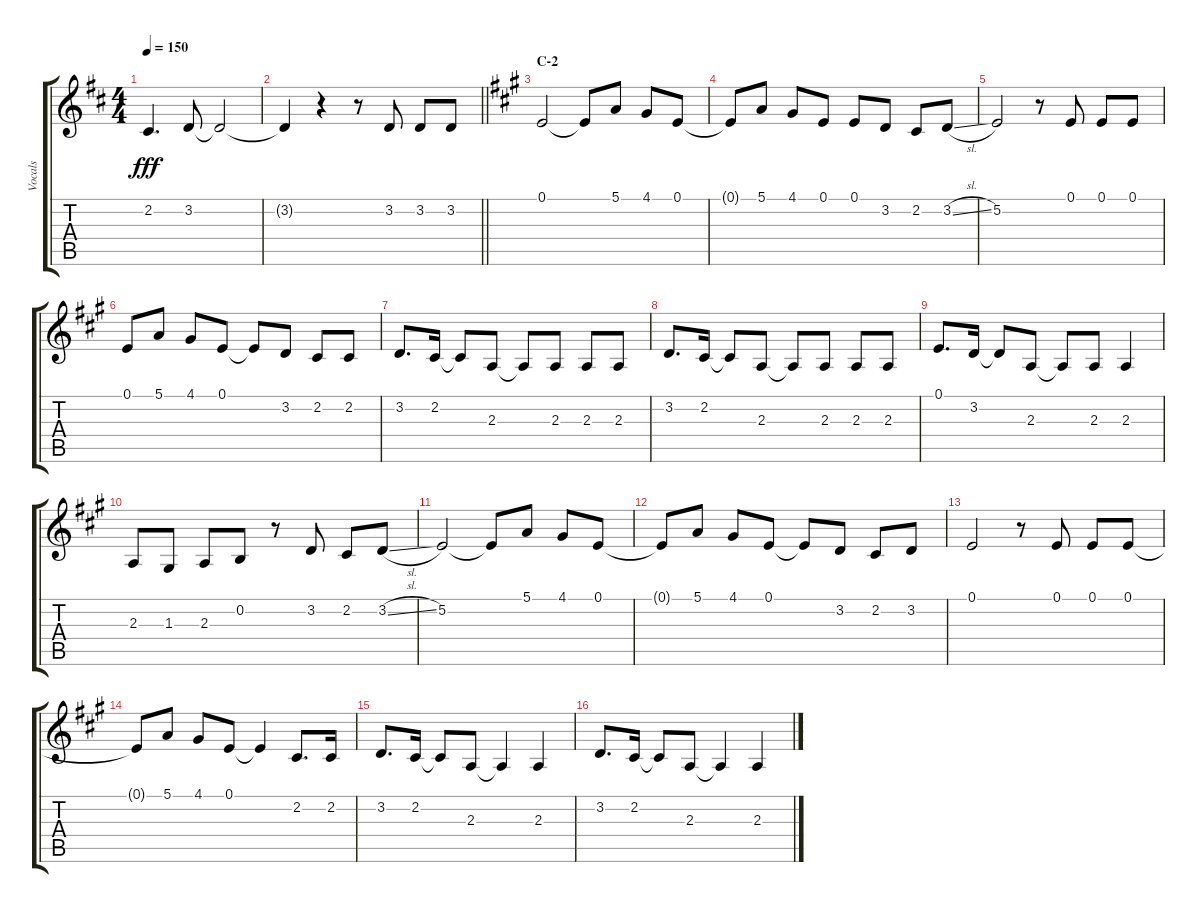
\track ("Vocals" "Vocals") {instrument voiceoohs}
\staff {score tabs}
\tuning (E4 B3 G3 D3 A2 E2) {hide}
\ts (4 4)
\tempo 150
\clef g2
\ks d
2.2.4{d dy fff} 3.2.8 3.2{t}.2 |
\barLineRight lightlight
3.2{t}.4 r.4 r.8 3.2.8 3.2.8 3.2.8 |
\section ("" "C-2")
\ks a
0.1.2 0.1{t}.8 5.1.8 4.1.8 0.1.8 |
0.1{t}.8 5.1.8 4.1.8 0.1.8 0.1.8 3.2.8 2.2.8 3.2{sl}.8 |
5.2.2 r.8 0.1.8 0.1.8 0.1.8 |
0.1.8 5.1.8 4.1.8 0.1.8 0.1{t}.8 3.2.8 2.2.8 2.2.8 |
3.2.8{d} 2.2.16 2.2{t}.8 2.3.8 2.3{t}.8 2.3.8 2.3.8 2.3.8 |
3.2.8{d} 2.2.16 2.2{t}.8 2.3.8 2.3{t}.8 2.3.8 2.3.8 2.3.8 |
0.1.8{d} 3.2.16 3.2{t}.8 2.3.8 2.3{t}.8 2.3.8 2.3.4 |
2.3.8 1.3.8 2.3.8 0.2.8 r.8 3.2.8 2.2.8 3.2{sl}.8 |
5.2.2 5.2{t}.8 5.1.8 4.1.8 0.1.8 |
0.1{t}.8 5.1.8 4.1.8 0.1.8 0.1{t}.8 3.2.8 2.2.8 3.2.8 |
0.1.2 r.8 0.1.8 0.1.8 0.1.8 |
0.1{t}.8 5.1.8 4.1.8 0.1.8 0.1{t}.4 2.2.8{d} 2.2.16 |
3.2.8{d} 2.2.16 2.2{t}.8 2.3.8 2.3{t}.4 2.3.4 |
3.2.8{d} 2.2.16 2.2{t}.8 2.3.8 2.3{t}.4 2.3{sl}.4
